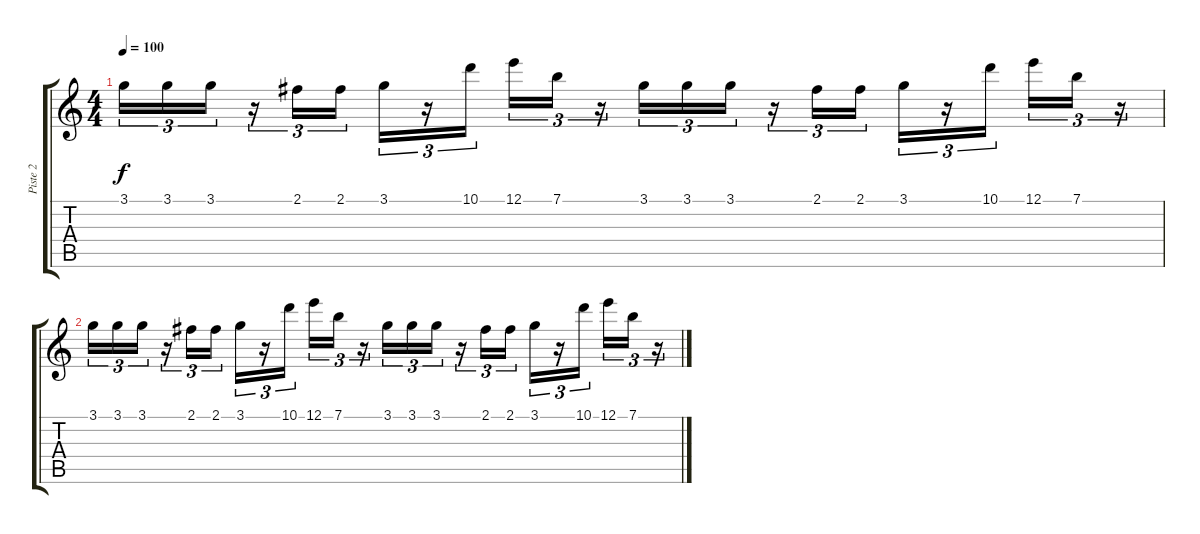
\track ("Piste 2" "Piste 2") {instrument distortionguitar}
\staff {score tabs}
\tuning (E4 B3 G3 D3 A2 E2) {hide}
\ts (4 4)
\tempo 100
\clef g2
\ks c
3.1.16{tu (3 2) dy f} 3.1.16{tu (3 2)} 3.1.16{tu (3 2)} r.16{tu (3 2)} 2.1.16{tu (3 2)} 2.1.16{tu (3 2)} 3.1.16{tu (3 2)} r.16{tu (3 2)} 10.1.16{tu (3 2)} 12.1.16{tu (3 2)} 7.1.16{tu (3 2)} r.16{tu (3 2)} 3.1.16{tu (3 2)} 3.1.16{tu (3 2)} 3.1.16{tu (3 2)} r.16{tu (3 2)} 2.1.16{tu (3 2)} 2.1.16{tu (3 2)} 3.1.16{tu (3 2)} r.16{tu (3 2)} 10.1.16{tu (3 2)} 12.1.16{tu (3 2)} 7.1.16{tu (3 2)} r.16{tu (3 2)} |
3.1.16{tu (3 2)} 3.1.16{tu (3 2)} 3.1.16{tu (3 2)} r.16{tu (3 2)} 2.1.16{tu (3 2)} 2.1.16{tu (3 2)} 3.1.16{tu (3 2)} r.16{tu (3 2)} 10.1.16{tu (3 2)} 12.1.16{tu (3 2)} 7.1.16{tu (3 2)} r.16{tu (3 2)} 3.1.16{tu (3 2)} 3.1.16{tu (3 2)} 3.1.16{tu (3 2)} r.16{tu (3 2)} 2.1.16{tu (3 2)} 2.1.16{tu (3 2)} 3.1.16{tu (3 2)} r.16{tu (3 2)} 10.1.16{tu (3 2)} 12.1.16{tu (3 2)} 7.1.16{tu (3 2)} r.16{tu (3 2)}
